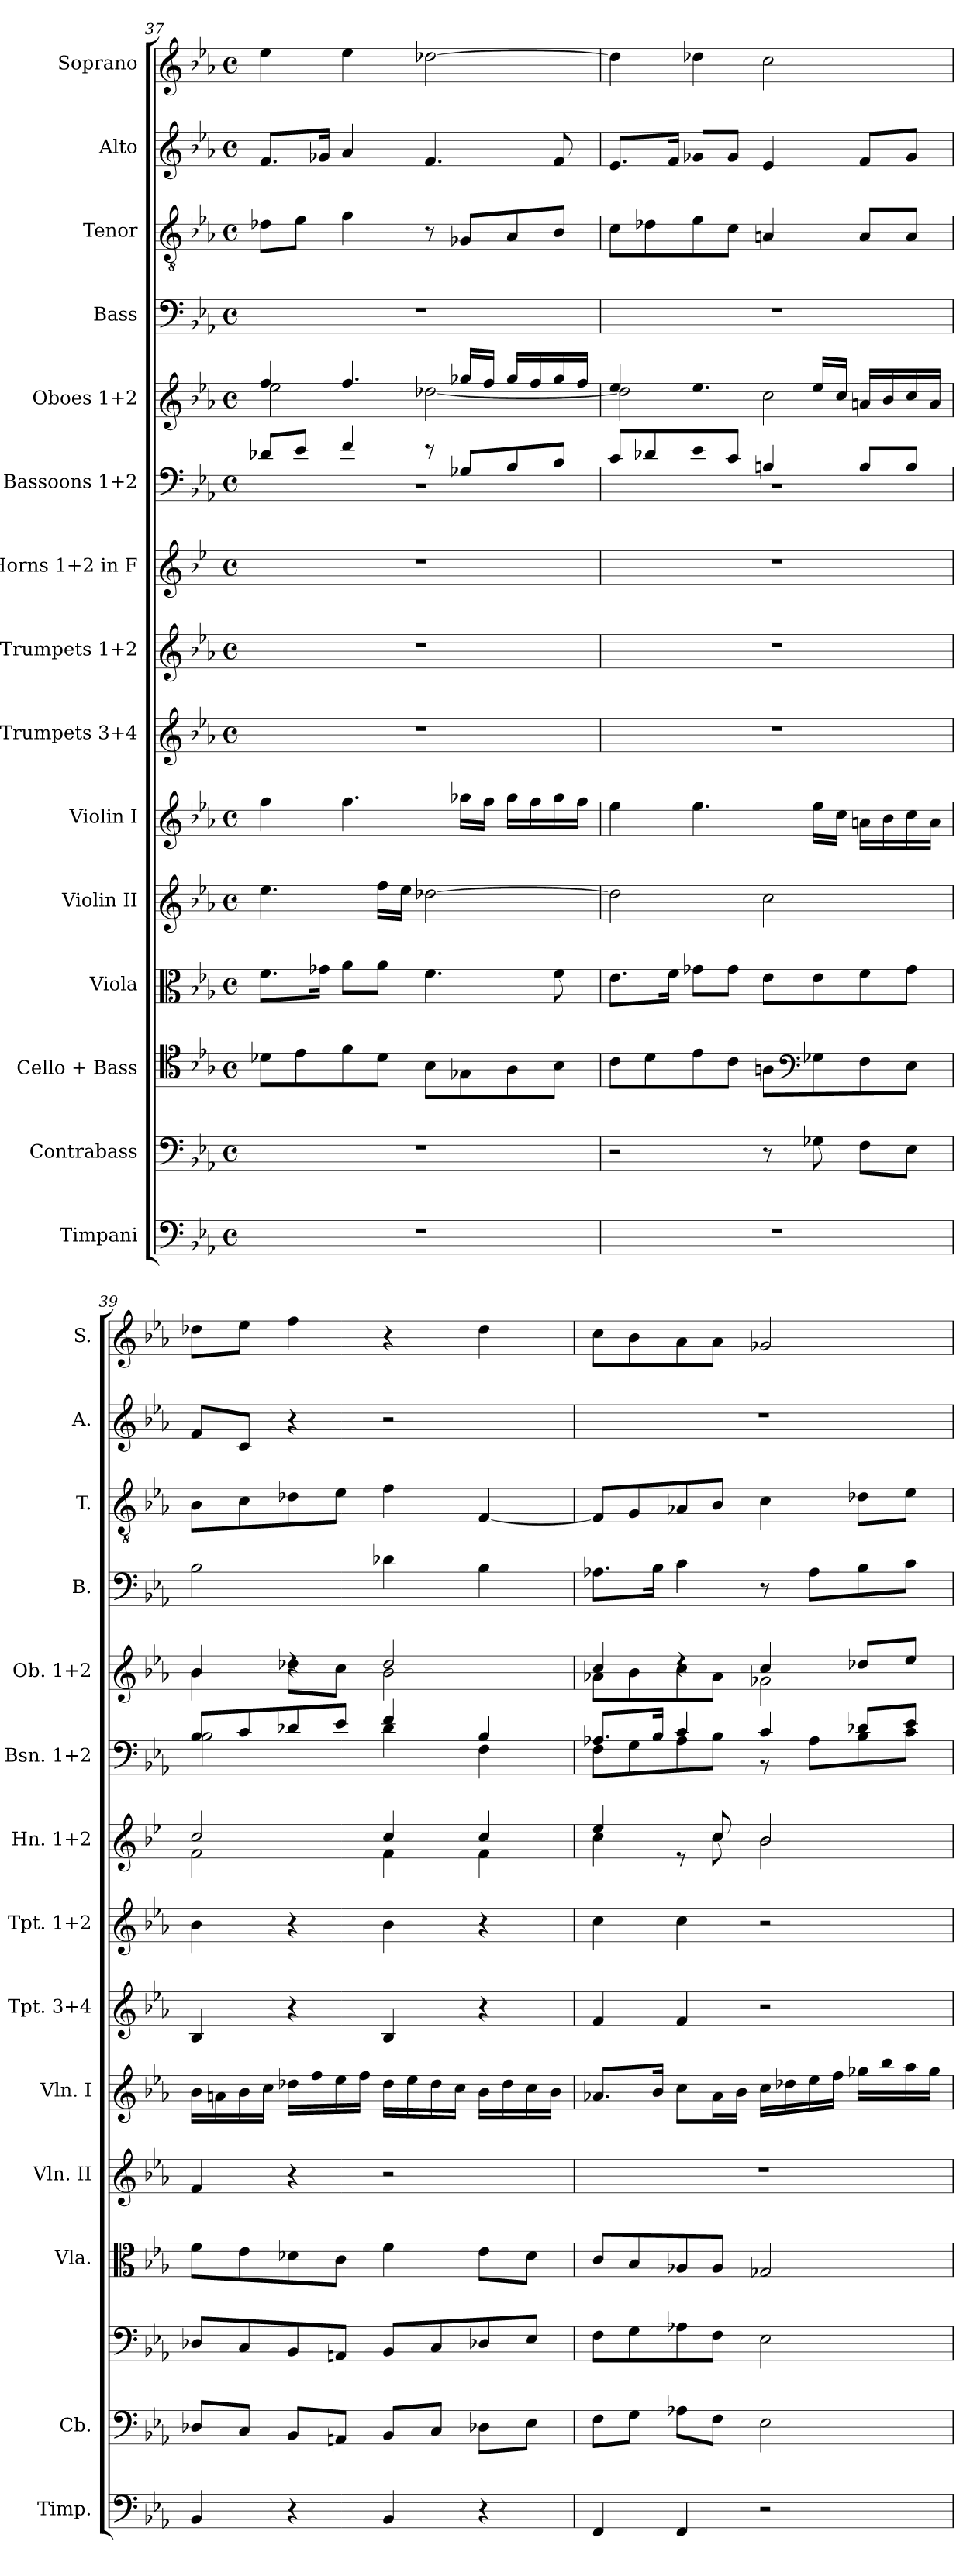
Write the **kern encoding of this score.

**kern	**kern	**kern	**kern	**kern	**kern	**kern	**kern	**kern	**kern	**kern	**kern	**kern	**kern	**kern
*part15	*part14	*part13	*part12	*part11	*part10	*part9	*part8	*part7	*part6	*part5	*part4	*part3	*part2	*part1
*staff15	*staff14	*staff13	*staff12	*staff11	*staff10	*staff9	*staff8	*staff7	*staff6	*staff5	*staff4	*staff3	*staff2	*staff1
*I"Timpani	*I"Contrabass	*I"Cello + Bass	*I"Viola	*I"Violin II	*I"Violin I	*I"Trumpets 3+4	*I"Trumpets 1+2	*I"Horns 1+2 in F	*I"Bassoons 1+2	*I"Oboes 1+2	*I"Bass	*I"Tenor	*I"Alto	*I"Soprano
*I'Timp.	*I'Cb.	*	*I'Vla.	*I'Vln. II	*I'Vln. I	*I'Tpt. 3+4	*I'Tpt. 1+2	*I'Hn. 1+2	*I'Bsn. 1+2	*I'Ob. 1+2	*I'B.	*I'T.	*I'A.	*I'S.
*clefF4	*clefF4	*clefC4	*clefC3	*clefG2	*clefG2	*clefG2	*clefG2	*clefG2	*clefF4	*clefG2	*clefF4	*clefGv2	*clefG2	*clefG2
*	*ITrd7c12	*	*	*	*	*	*	*ITrd4c7	*	*	*	*	*	*
*k[b-e-a-]	*k[b-e-a-]	*k[b-e-a-]	*k[b-e-a-]	*k[b-e-a-]	*k[b-e-a-]	*k[b-e-a-]	*k[b-e-a-]	*k[b-e-a-]	*k[b-e-a-]	*k[b-e-a-]	*k[b-e-a-]	*k[b-e-a-]	*k[b-e-a-]	*k[b-e-a-]
*M4/4	*M4/4	*M4/4	*M4/4	*M4/4	*M4/4	*M4/4	*M4/4	*M4/4	*M4/4	*M4/4	*M4/4	*M4/4	*M4/4	*M4/4
*met(c)	*met(c)	*met(c)	*met(c)	*met(c)	*met(c)	*met(c)	*met(c)	*met(c)	*met(c)	*met(c)	*met(c)	*met(c)	*met(c)	*met(c)
=37	=37	=37	=37	=37	=37	=37	=37	=37	=37	=37	=37	=37	=37	=37
*	*	*	*	*	*	*	*	*	*^	*^	*	*	*	*
1r	1r	8d-X\L	8.f\L	4.ee-\	4ff\	1r	1r	1r	8d-X/L	1r	4ff/	2ee-\	1r	8d-X\L	8.f/L	4ee-\
.	.	8e-\	.	.	.	.	.	.	8e-/J	.	.	.	.	8e-\J	.	.
.	.	.	16g-X\Jk	.	.	.	.	.	.	.	.	.	.	.	16g-X/Jk	.
.	.	8f\	8a-\L	.	4.ff\	.	.	.	4f/	.	4.ff/	.	.	4f\	4a-/	4ee-\
.	.	8d-\J	8a-\J	16ff\LL	.	.	.	.	.	.	.	.	.	.	.	.
.	.	.	.	16ee-\JJ	.	.	.	.	.	.	.	.	.	.	.	.
.	.	8B-\L	4.f\	[2dd-X\	.	.	.	.	8r	.	.	[2dd-X\	.	8r	4.f/	[2dd-X\
.	.	8G-X\	.	.	16gg-X\LL	.	.	.	8G-X/L	.	16gg-X/LL	.	.	8G-X/L	.	.
.	.	.	.	.	16ff\JJ	.	.	.	.	.	16ff/JJ	.	.	.	.	.
.	.	8A-\	.	.	16gg-\LL	.	.	.	8A-/	.	16gg-/LL	.	.	8A-/	.	.
.	.	.	.	.	16ff\	.	.	.	.	.	16ff/	.	.	.	.	.
.	.	8B-\J	8f\	.	16gg-\	.	.	.	8B-/J	.	16gg-/	.	.	8B-/J	8f/	.
.	.	.	.	.	16ff\JJ	.	.	.	.	.	16ff/JJ	.	.	.	.	.
!!LO:PB:g=z
=38	=38	=38	=38	=38	=38	=38	=38	=38	=38	=38	=38	=38	=38	=38	=38	=38
1r	2r	8c\L	8.e-\L	2dd-\]	4ee-\	1r	1r	1r	8c/L	1r	4ee-/	2dd-\]	1r	8c\L	8.e-/L	4dd-\]
.	.	8d\	.	.	.	.	.	.	8d-X/	.	.	.	.	8d-X\	.	.
.	.	.	16f\Jk	.	.	.	.	.	.	.	.	.	.	.	16f/Jk	.
.	.	8e-\	8g-X\L	.	4.ee-\	.	.	.	8e-/	.	4.ee-/	.	.	8e-\	8g-X/L	4dd-X\
.	.	8c\J	8g-\J	.	.	.	.	.	8c/J	.	.	.	.	8c\J	8g-/J	.
.	8r	8An\L	8e-\L	2cc\	.	.	.	.	4An/	.	.	2cc\	.	4An/	4e-/	2cc\
*	*	*clefF4	*	*	*	*	*	*	*	*	*	*	*	*	*	*
.	8GG-X\	8G-X\	8e-\	.	16ee-\LL	.	.	.	.	.	16ee-/LL	.	.	.	.	.
.	.	.	.	.	16cc\JJ	.	.	.	.	.	16cc/JJ	.	.	.	.	.
.	8FF\L	8F\	8f\	.	16an\LL	.	.	.	8A/L	.	16an/LL	.	.	8A/L	8f/L	.
.	.	.	.	.	16b-\	.	.	.	.	.	16b-/	.	.	.	.	.
.	8EE-\J	8E-\J	8g-\J	.	16cc\	.	.	.	8A/J	.	16cc/	.	.	8A/J	8g-/J	.
.	.	.	.	.	16a\JJ	.	.	.	.	.	16a/JJ	.	.	.	.	.
=39	=39	=39	=39	=39	=39	=39	=39	=39	=39	=39	=39	=39	=39	=39	=39	=39
*	*	*	*	*	*	*	*	*^	*	*	*	*	*	*	*	*
4BB-/	8DD-X/L	8D-X/L	8f\L	4f/	16b-\LL	4B-/	4b-\	2f/	2B-\	8B-/L	2B-\	4b-/	4b-\	2B-\	8B-\L	8f/L	8dd-X\L
.	.	.	.	.	16an\	.	.	.	.	.	.	.	.	.	.	.	.
.	8CC/J	8C/	8e-\	.	16b-\	.	.	.	.	8c/	.	.	.	.	8c\	8c/J	8ee-\J
.	.	.	.	.	16cc\JJ	.	.	.	.	.	.	.	.	.	.	.	.
4r	8BBB-/L	8BB-/	8d-X\	4r	16dd-X\LL	4r	4r	.	.	8d-X/	.	4rdd	8dd-X\L	.	8d-X\	4r	4ff\
.	.	.	.	.	16ff\	.	.	.	.	.	.	.	.	.	.	.	.
.	8AAAn/J	8AAn/J	8c\J	.	16ee-\	.	.	.	.	8e-/J	.	.	8cc\J	.	8e-\J	.	.
.	.	.	.	.	16ff\JJ	.	.	.	.	.	.	.	.	.	.	.	.
4BB-/	8BBB-/L	8BB-/L	4f\	2r	16dd-\LL	4B-/	4b-\	4f/	4B-\	4f/	4d-\	2dd-/	2b-\	4d-X\	4f\	2r	4r
.	.	.	.	.	16ee-\	.	.	.	.	.	.	.	.	.	.	.	.
.	8CC/J	8C/	.	.	16dd-\	.	.	.	.	.	.	.	.	.	.	.	.
.	.	.	.	.	16cc\JJ	.	.	.	.	.	.	.	.	.	.	.	.
4r	8DD-X\L	8D-X/	8e-\L	.	16b-\LL	4r	4r	4f/	4B-\	4B-/	4F\	.	.	4B-\	[4F/	.	4dd-\
.	.	.	.	.	16dd-\	.	.	.	.	.	.	.	.	.	.	.	.
.	8EE-\J	8E-/J	8d-\J	.	16cc\	.	.	.	.	.	.	.	.	.	.	.	.
.	.	.	.	.	16b-\JJ	.	.	.	.	.	.	.	.	.	.	.	.
=40	=40	=40	=40	=40	=40	=40	=40	=40	=40	=40	=40	=40	=40	=40	=40	=40	=40
4FF/	8FF\L	8F\L	8c/L	1r	8.a-X/L	4f/	4cc\	4a-/	4f\	8.A-X/L	8F\L	4cc/	8a-X\L	8.A-X\L	8F/L]	1r	8cc\L
.	8GG\J	8G\	8B-/	.	.	.	.	.	.	.	8G\	.	8b-\	.	8G/	.	8b-\
.	.	.	.	.	16b-/Jk	.	.	.	.	16B-/Jk	.	.	.	16B-\Jk	.	.	.
4FF/	8AA-X\L	8A-X\	8A-X/	.	8cc\L	4f/	4cc\	8re	8ryy	4c/	8A-\	4rdd	8cc\	4c\	8A-X/	.	8a-\
.	8FF\J	8F\J	8A-/J	.	16a-\L	.	.	8f/	8f\	.	8B-\J	.	8a-\J	.	8B-/J	.	8a-\J
.	.	.	.	.	16b-\JJ	.	.	.	.	.	.	.	.	.	.	.	.
2r	2EE-\	2E-\	2G-X/	.	16cc\LL	2r	2r	2e-/	2e-\	4c/	8r	4cc/	2g-X\	8r	4c\	.	2g-X/
.	.	.	.	.	16dd-X\	.	.	.	.	.	.	.	.	.	.	.	.
.	.	.	.	.	16ee-\	.	.	.	.	.	8A-\L	.	.	8A-\L	.	.	.
.	.	.	.	.	16ff\JJ	.	.	.	.	.	.	.	.	.	.	.	.
.	.	.	.	.	16gg-X\LL	.	.	.	.	8d-X/L	8B-\	8dd-X/L	.	8B-\	8d-X\L	.	.
.	.	.	.	.	16bb-\	.	.	.	.	.	.	.	.	.	.	.	.
.	.	.	.	.	16aa-\	.	.	.	.	8e-/J	8c\J	8ee-/J	.	8c\J	8e-\J	.	.
.	.	.	.	.	16gg-\JJ	.	.	.	.	.	.	.	.	.	.	.	.
*	*	*	*	*	*	*	*	*v	*v	*	*	*v	*v	*	*	*	*
*	*	*	*	*	*	*	*	*	*v	*v	*	*	*	*	*
=	=	=	=	=	=	=	=	=	=	=	=	=	=	=
*-	*-	*-	*-	*-	*-	*-	*-	*-	*-	*-	*-	*-	*-	*-
